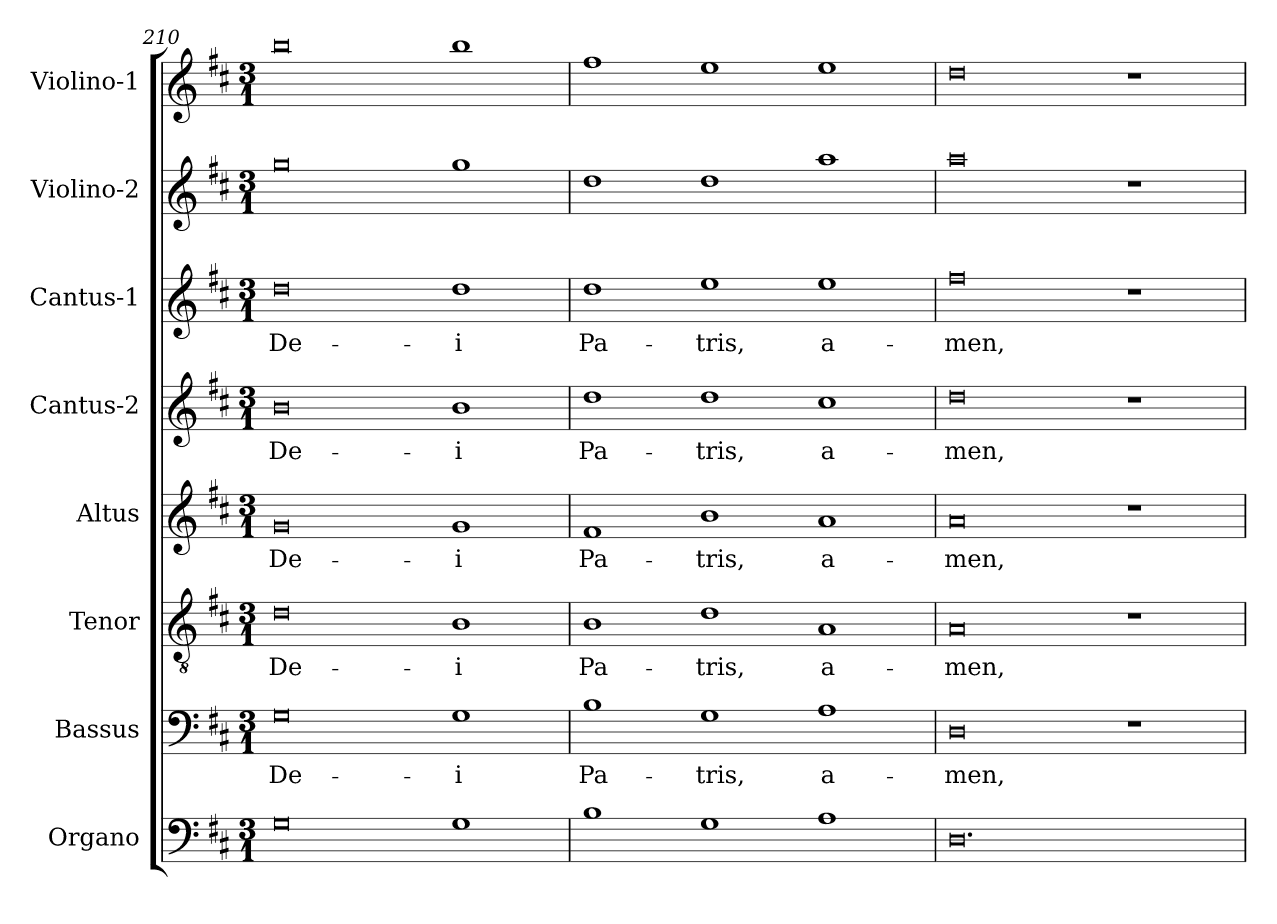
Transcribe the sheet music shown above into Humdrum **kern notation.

**kern	**kern	**text	**kern	**text	**kern	**text	**kern	**text	**kern	**text	**kern	**kern
*part8	*part7	*part7	*part6	*part6	*part5	*part5	*part4	*part4	*part3	*part3	*part2	*part1
*staff8	*staff7	*staff7	*staff6	*staff6	*staff5	*staff5	*staff4	*staff4	*staff3	*staff3	*staff2	*staff1
*I"Organo	*I"Bassus	*	*I"Tenor	*	*I"Altus	*	*I"Cantus-2	*	*I"Cantus-1	*	*I"Violino-2	*I"Violino-1
*I'Og	*I'B	*	*I'T	*	*I'A	*	*I'C2	*	*I'C1	*	*I'V2	*I'V1
*clefF4	*clefF4	*	*clefGv2	*	*clefG2	*	*clefG2	*	*clefG2	*	*clefG2	*clefG2
*k[f#c#]	*k[f#c#]	*	*k[f#c#]	*	*k[f#c#]	*	*k[f#c#]	*	*k[f#c#]	*	*k[f#c#]	*k[f#c#]
*D:	*D:	*	*D:	*	*D:	*	*D:	*	*D:	*	*D:	*D:
*M3/1	*M3/1	*	*M3/1	*	*M3/1	*	*M3/1	*	*M3/1	*	*M3/1	*M3/1
=210	=210	=210	=210	=210	=210	=210	=210	=210	=210	=210	=210	=210
!	!	!LO:LY:b	!	!	!	!	!	!	!	!	!	!
!	!	!	!	!LO:LY:b	!	!	!	!	!	!	!	!
!	!	!	!	!	!	!LO:LY:b	!	!	!	!	!	!
!	!	!	!	!	!	!	!	!LO:LY:b	!	!	!	!
!	!	!	!	!	!	!	!	!	!	!LO:LY:b	!	!
0G	0G	De-	0d	De-	0g	De-	0b	De-	0dd	De-	0gg	0bb
!	!	!LO:LY:b	!	!	!	!	!	!	!	!	!	!
!	!	!	!	!LO:LY:b	!	!	!	!	!	!	!	!
!	!	!	!	!	!	!LO:LY:b	!	!	!	!	!	!
!	!	!	!	!	!	!	!	!LO:LY:b	!	!	!	!
!	!	!	!	!	!	!	!	!	!	!LO:LY:b	!	!
1G	1G	-i	1B	-i	1g	-i	1b	-i	1dd	-i	1gg	1bb
=211	=211	=211	=211	=211	=211	=211	=211	=211	=211	=211	=211	=211
!	!	!LO:LY:b	!	!	!	!	!	!	!	!	!	!
!	!	!	!	!LO:LY:b	!	!	!	!	!	!	!	!
!	!	!	!	!	!	!LO:LY:b	!	!	!	!	!	!
!	!	!	!	!	!	!	!	!LO:LY:b	!	!	!	!
!	!	!	!	!	!	!	!	!	!	!LO:LY:b	!	!
1B	1B	Pa-	1B	Pa-	1f#	Pa-	1dd	Pa-	1dd	Pa-	1dd	1ff#
!	!	!LO:LY:b	!	!	!	!	!	!	!	!	!	!
!	!	!	!	!LO:LY:b	!	!	!	!	!	!	!	!
!	!	!	!	!	!	!LO:LY:b	!	!	!	!	!	!
!	!	!	!	!	!	!	!	!LO:LY:b	!	!	!	!
!	!	!	!	!	!	!	!	!	!	!LO:LY:b	!	!
1G	1G	-tris,	1d	-tris,	1b	-tris,	1dd	-tris,	1ee	-tris,	1dd	1ee
!	!	!LO:LY:b	!	!	!	!	!	!	!	!	!	!
!	!	!	!	!LO:LY:b	!	!	!	!	!	!	!	!
!	!	!	!	!	!	!LO:LY:b	!	!	!	!	!	!
!	!	!	!	!	!	!	!	!LO:LY:b	!	!	!	!
!	!	!	!	!	!	!	!	!	!	!LO:LY:b	!	!
1A	1A	a-	1A	a-	1a	a-	1cc#	a-	1ee	a-	1aa	1ee
=212	=212	=212	=212	=212	=212	=212	=212	=212	=212	=212	=212	=212
!	!	!LO:LY:b	!	!	!	!	!	!	!	!	!	!
!	!	!	!	!LO:LY:b	!	!	!	!	!	!	!	!
!	!	!	!	!	!	!LO:LY:b	!	!	!	!	!	!
!	!	!	!	!	!	!	!	!LO:LY:b	!	!	!	!
!	!	!	!	!	!	!	!	!	!	!LO:LY:b	!	!
0.D	0D	-men,	0A	-men,	0a	-men,	0dd	-men,	0ff#	-men,	0aa	0dd
.	1r	.	1r	.	1r	.	1r	.	1r	.	1r	1r
=	=	=	=	=	=	=	=	=	=	=	=	=
*-	*-	*-	*-	*-	*-	*-	*-	*-	*-	*-	*-	*-
